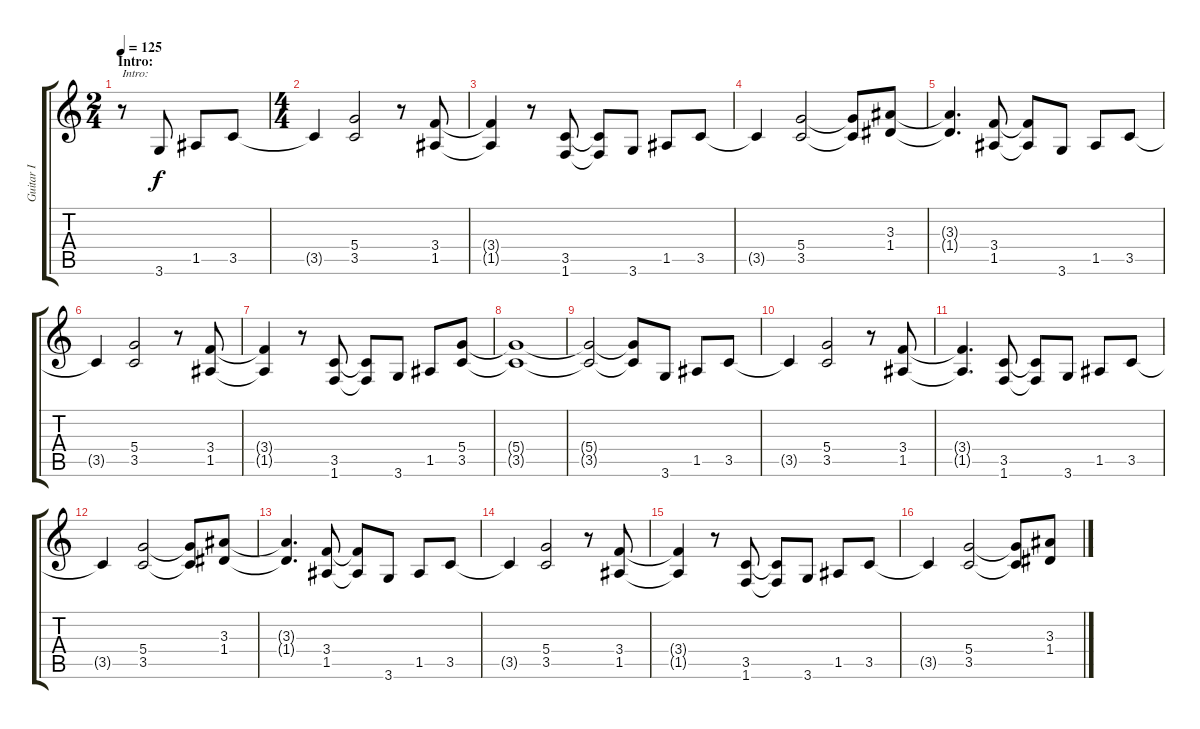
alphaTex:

\track ("Guitar I" "Guitar I") {instrument distortionguitar}
\staff {score tabs}
\tuning (E4 B3 G3 D3 A2 E2) {hide}
\ts (2 4)
\section ("" "Intro:")
\tempo 125
\clef g2
\ks c
r.8{txt "Intro:" dy f instrument distortionguitar} 3.6.8 1.5.8 3.5.8 |
\ts (4 4)
3.5{t}.4 (5.4 3.5).2 r.8 (3.4 1.5).8 |
(3.4{t} 1.5{t}).4 r.8 (3.5 1.6).8 (3.5{t} 1.6{t}).8 3.6.8 1.5.8 3.5.8 |
3.5{t}.4 (5.4 3.5).2 (5.4{t} 3.5{t}).8 (3.3 1.4).8 |
(3.3{t} 1.4{t}).4{d} (3.4 1.5).8 (3.4{t} 1.5{t}).8 3.6.8 1.5.8 3.5.8 |
3.5{t}.4 (5.4 3.5).2 r.8 (3.4 1.5).8 |
(3.4{t} 1.5{t}).4 r.8 (3.5 1.6).8 (3.5{t} 1.6{t}).8 3.6.8 1.5.8 (5.4 3.5).8 |
(5.4{t} 3.5{t}).1 |
(5.4{t} 3.5{t}).2 (5.4{t} 3.5{t}).8 3.6.8 1.5.8 3.5.8 |
3.5{t}.4 (5.4 3.5).2 r.8 (3.4 1.5).8 |
(3.4{t} 1.5{t}).4{d} (3.5 1.6).8 (3.5{t} 1.6{t}).8 3.6.8 1.5.8 3.5.8 |
3.5{t}.4 (5.4 3.5).2 (5.4{t} 3.5{t}).8 (3.3 1.4).8 |
(3.3{t} 1.4{t}).4{d} (3.4 1.5).8 (3.4{t} 1.5{t}).8 3.6.8 1.5.8 3.5.8 |
3.5{t}.4 (5.4 3.5).2 r.8 (3.4 1.5).8 |
(3.4{t} 1.5{t}).4 r.8 (3.5 1.6).8 (3.5{t} 1.6{t}).8 3.6.8 1.5.8 3.5.8 |
3.5{t}.4 (5.4 3.5).2 (5.4{t} 3.5{t}).8 (3.3 1.4).8
